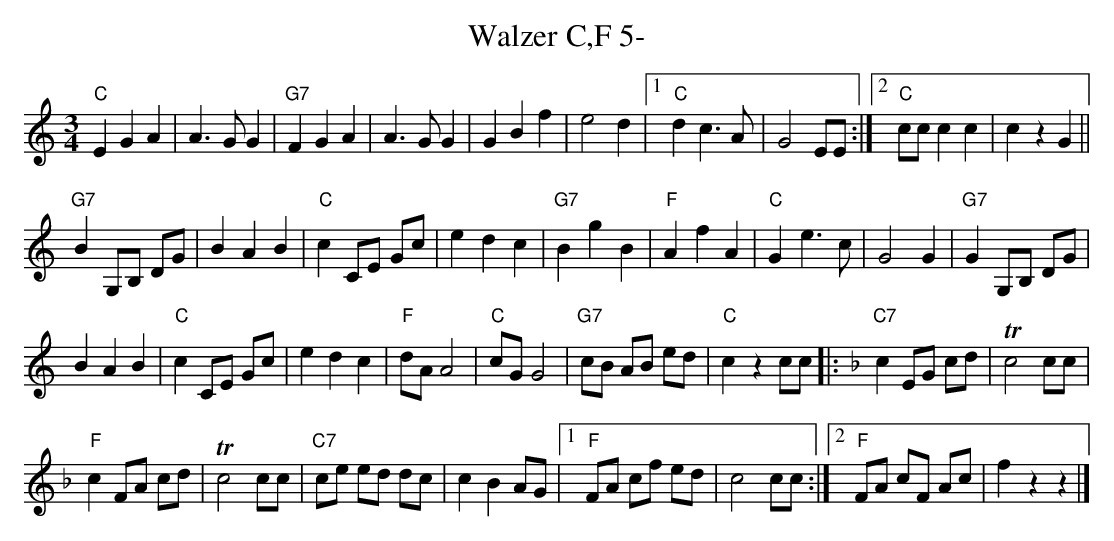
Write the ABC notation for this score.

X:1
T:Walzer C,F 5-
M:3/4
L:1/4
K:Cmaj
"C"EGA | A>G G | "G7"FGA | A>G G | GBf | e2d |1 "C"dc>A | G2 E/2E/2 :|2 "C"c/2c/2 cc | czG ||
"G7"B G,/2B,/2 D/2G/2 | BAB | "C"c C/2E/2 G/2c/2 | edc | "G7"BgB | "F"AfA | "C"Ge>c | G2G | "G7"G G,/2B,/2 D/2G/2 |
BAB | "C"c C/2E/2 G/2c/2 | edc | "F"d/2A/2 A2 | "C"c/2G/2 G2 | "G7"c/2B/2 A/2B/2 e/2d/2 | "C"c z c/2c/2 |: [K:Fmaj] "C7"c E/2G/2 c/2d/2 | Tc2 c/2c/2 |
"F"c F/2A/2 c/2d/2 | Tc2 c/2c/2 | [L:1/8] "C7"ce ed dc | c2 B2 AG |1 "F"FA cf ed | c4 cc :|2 "F"FA cF Ac | f2 z2z2 |]
